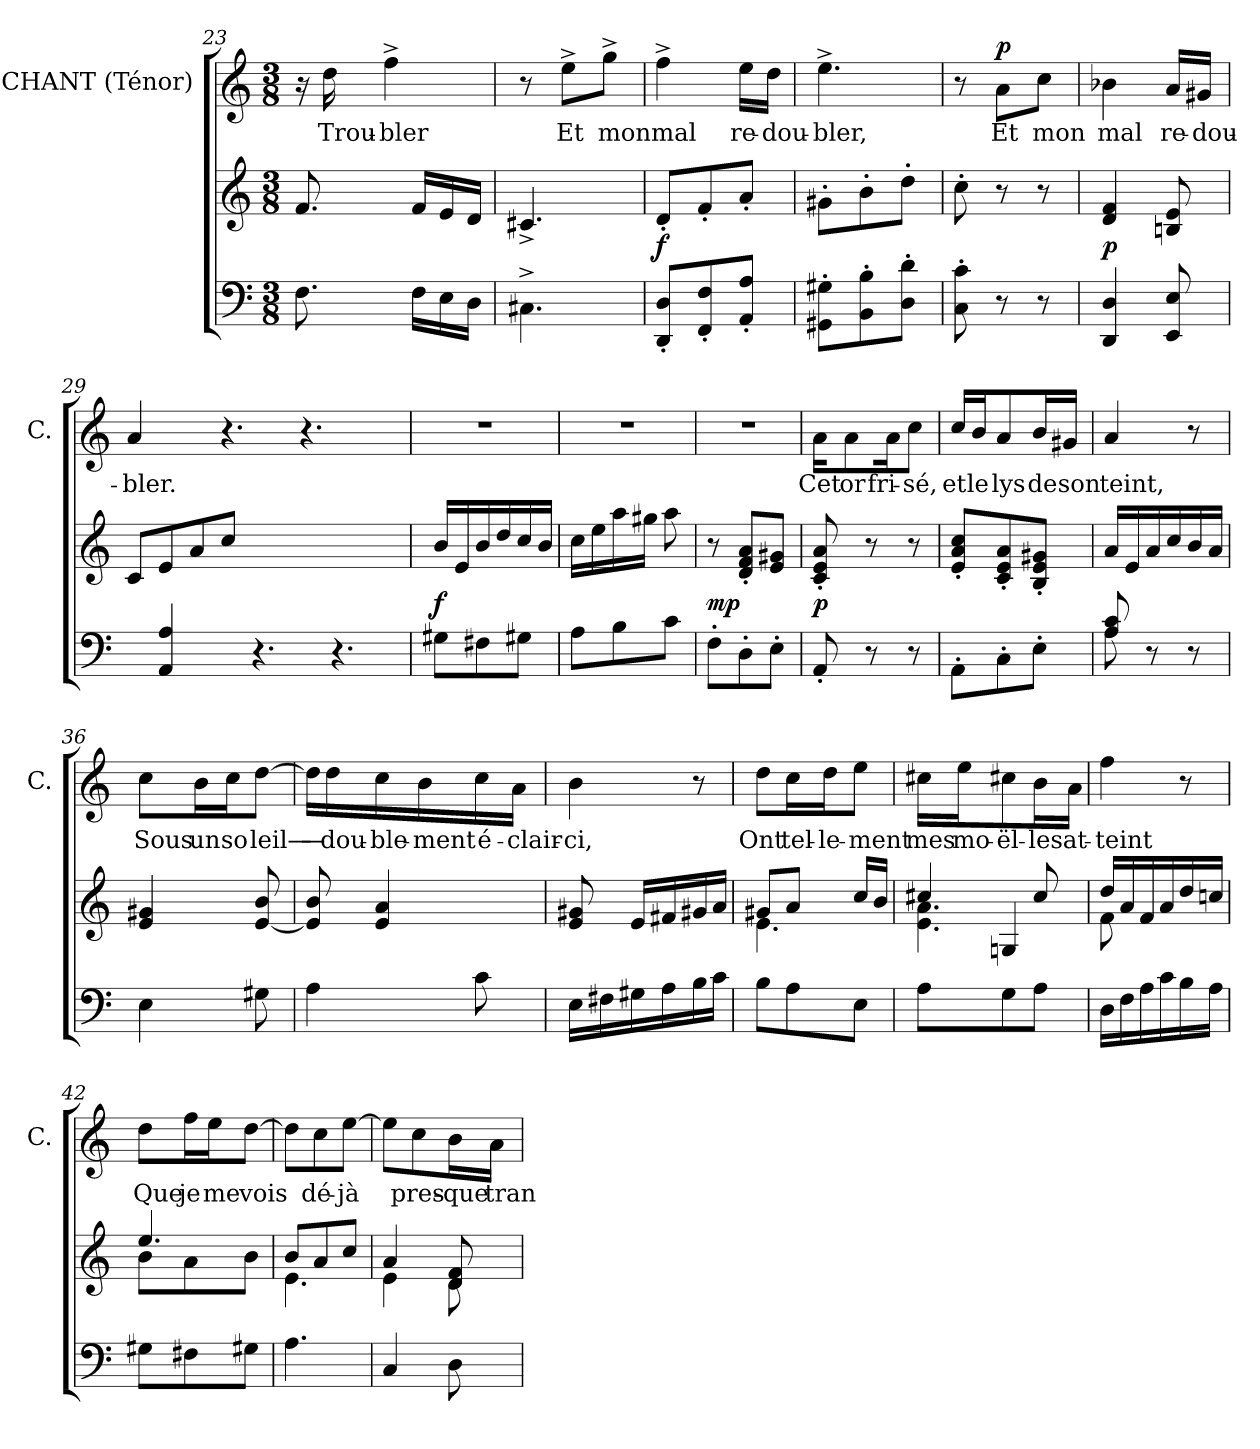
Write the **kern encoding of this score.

**kern	**dynam	**kern	**kern	**text	**dynam
*part3	*part3	*part2	*part1	*part1	*part1
*staff3	*staff3	*staff2	*staff1	*staff1	*staff1
*	*	*	*I"CHANT (Ténor)	*	*
*	*	*	*I'C.	*	*
*clefF4	*	*clefG2	*clefG2	*	*
*k[]	*	*k[]	*k[]	*	*
*M3/8	*	*M3/8	*M3/8	*	*
=23	=23	=23	=23	=23	=23
8.Fi\	.	8.fj/	16r	.	.
.	.	.	16ddj\	Trou-	.
.	.	.	4ff^>j\	bler	.
16Fi\LL	.	16fj/LL	.	.	.
16Ei\	.	16ej/	.	.	.
16Di\JJ	.	16dj/JJ	.	.	.
=24	=24	=24	=24	=24	=24
4.C#X^>i\	.	4.c#X^>j/	8r	.	.
.	.	.	8ee^>j\L	Et	.
.	.	.	8gg^>j\J	mon	.
=25	=25	=25	=25	=25	=25
!	!LO:DY:a	!	!	!	!
8Di'</ 8DDi'</L	f	8d'<j/L	4ff^>j\	mal	.
8Fi'</ 8FFi'</	.	8f'<j/	.	.	.
8Ai'</ 8AAi'</J	.	8a'<j/J	16eej\LL	re-	.
.	.	.	16ddj\JJ	dou-	.
!!LO:LB:g=z
=26	=26	=26	=26	=26	=26
8GG#Xi'>\ 8G#Xi'>\L	.	8g#X'>j\L	4.ee^>j\	bler,	.
8BBi'>\ 8Bi'>\	.	8b'>j\	.	.	.
8Di'>\ 8di'>\J	.	8dd'>j\J	.	.	.
=27	=27	=27	=27	=27	=27
8Ci'>\ 8ci'>\	.	8cc'>j\	8r	.	.
!	!	!	!	!	!LO:DY:a
8r	.	8r	8aj\L	Et	p
8r	.	8r	8ccj\J	mon	.
=28	=28	=28	=28	=28	=28
!	!LO:DY:a	!	!	!	!
4Di/ 4DDi/	p	4fj/ 4dj/	4b-Xj\	mal	.
8Ei/ 8EEi/	.	8ej/ 8Bnj/	16aj/LL	re-	.
.	.	.	16g#Xj/JJ	dou-	.
=29	=29	=29	=29	=29	=29
8ryy	.	8cj/L	4aj/	bler.	.
4Ai/ 4AAi/	.	8ej/	.	.	.
.	.	8aj/	8ryy	.	.
8ryy	.	8ccZ/J	4.r	.	.
4.r	.	2.ryy	.	.	.
.	.	.	4.r	.	.
4.r	.	.	.	.	.
.	.	.	8ryy	.	.
=30	=30	=30	=30	=30	=30
!	!LO:DY:a	!	!	!	!
8G#Xi\L	f	16bj/LL	4.r	.	.
.	.	16ej/	.	.	.
8F#Xi\	.	16bj/	.	.	.
.	.	16ddj/	.	.	.
8G#Xi\J	.	16ccj/	.	.	.
.	.	16bj/JJ	.	.	.
!!LO:LB:g=z
=31	=31	=31	=31	=31	=31
8Ai\L	.	16ccj\LL	4.r	.	.
.	.	16eej\	.	.	.
8Bi\	.	16aaj\	.	.	.
.	.	16gg#Xj\JJ	.	.	.
8ci\J	.	8aaj\	.	.	.
=32	=32	=32	=32	=32	=32
!	!LO:DY:a	!	!	!	!
8F'>i\L	mp	8r	4.r	.	.
8D'>i\	.	8dj'</ 8aj'</ 8fj'</L	.	.	.
8E'>i\J	.	8ej/ 8g#Xj/J	.	.	.
=33	=33	=33	=33	=33	=33
!	!LO:DY:a	!	!	!	!
8AA'<i/	p	8aj'</ 8ej'</ 8cj'</	16aj\KL	Cet	.
.	.	.	8aj\	or	.
8r	.	8r	.	.	.
.	.	.	16aj\K	fri-	.
8r	.	8r	8ccj\J	sé,	.
=34	=34	=34	=34	=34	=34
8AA'>i\L	.	8ccj'</ 8aj'</ 8ej'</L	16ccj/LL	et	.
.	.	.	16bj/J	le	.
8C'>i\	.	8aj'</ 8ej'</ 8cj'</	8aj/	lys	.
8E'>i\J	.	8g#Xj'</ 8ej'</ 8Bj'</J	16bj/L	de	.
.	.	.	16g#Xj/JJ	son	.
=35	=35	=35	=35	=35	=35
*^	*	*	*	*	*
8Ai/ 8ci/	8AV\	.	16aj/LL	4aj/	teint,	.
.	.	.	16ej/	.	.	.
8r	4ryy	.	16aj/	.	.	.
.	.	.	16ccj/	.	.	.
8r	.	.	16bj/	8r	.	.
.	.	.	16aj/JJ	.	.	.
*v	*v	*	*	*	*	*
!!LO:PB:g=z
=36	=36	=36	=36	=36	=36
4Ei\	.	4g#Xj/ 4ej/	8ccj\L	Sous	.
.	.	.	16bj\L	un	.
.	.	.	16ccj\J	so	.
8G#Xi\	.	8bj/ [8ej/	[8ddj\J	-leil—	.
=37	=37	=37	=37	=37	=37
4Ai\	.	8bj/ 8ej]/	16ddj\LL]	—	.
.	.	.	16ddj\	dou-	.
.	.	4aj/ 4ej/	16ccj\	ble-	.
.	.	.	16bj\	ment	.
8ci\	.	.	16ccj\	é-	.
.	.	.	16aj\JJ	clair-	.
=38	=38	=38	=38	=38	=38
16Ei\LL	.	8g#Xj/ 8ej/	4bj\	ci,	.
16F#Xi\	.	.	.	.	.
16G#Xi\	.	16ej/LL	.	.	.
16Ai\	.	16f#Xj/	.	.	.
16Bi\	.	16g#Xj/	8r	.	.
16ci\JJ	.	16aj/JJ	.	.	.
=39	=39	=39	=39	=39	=39
*	*	*^	*	*	*
8Bi\L	.	8g#Xj/L	4.eV\	8ddj\L	Ont	.
8Ai\	.	8aj/J	.	16ccj\L	tel-	.
.	.	.	.	16ddj\J	le-	.
8Ei\J	.	16ccj/LL	.	8eej\J	ment	.
.	.	16bj/JJ	.	.	.	.
!!LO:LB:g=z
=40	=40	=40	=40	=40	=40	=40
*	*	*	*^	*	*	*
8Ai\L	.	4cc#Xj/	4.eV\ 4.aV\	16ryy	16cc#Xj\LL	mes	.
.	.	.	.	16ryy	16eej\J	mo-	.
8Gi\	.	.	.	4GnN/	8cc#Xj\	ël-	.
8Ai\J	.	8cc#j/	.	.	16bj\L	les	.
.	.	.	.	.	16aj\JJ	at-	.
*	*	*	*v	*v	*	*	*
=41	=41	=41	=41	=41	=41	=41
16Di\LL	.	16ddj/LL	8fV\	4ffj\	teint	.
16Fi\	.	16aj/	.	.	.	.
16Ai\	.	16fj/	4ryy	.	.	.
16ci\	.	16aj/	.	.	.	.
16Bi\	.	16ddj/	.	8r	.	.
16Ai\JJ	.	16ccnj/JJ	.	.	.	.
=42	=42	=42	=42	=42	=42	=42
8G#Xi\L	.	4.eej/	8bV\L	8ddj\L	Que	.
8F#Xi\	.	.	8aV\	16ffj\L	je	.
.	.	.	.	16eej\J	me	.
8G#Xi\J	.	.	8bV\J	[8ddj\J	vois	.
=43	=43	=43	=43	=43	=43	=43
4.Ai\	.	8bj/L	4.eV\	8ddj\L]	.	.
.	.	8aj/	.	8ccj\	dé-	.
.	.	8ccj/J	.	[8eej\J	jà	.
=44	=44	=44	=44	=44	=44	=44
4Ci/	.	4aj/	4eV\	8eej\L]	.	.
.	.	.	.	8ccj\	pres-	.
8Di\	.	8dj/ 8fj/	8dV\	16bj\L	que	.
.	.	.	.	16aj\JJ	tran-	.
*	*	*v	*v	*	*	*
=	=	=	=	=	=
*-	*-	*-	*-	*-	*-
